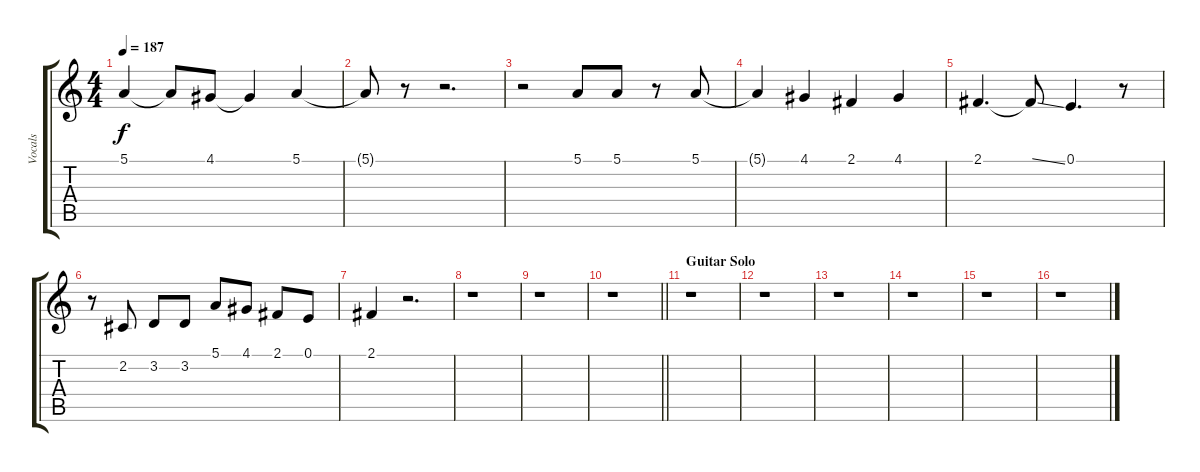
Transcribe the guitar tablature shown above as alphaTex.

\track ("Vocals" "Vocals") {instrument tenorsax}
\staff {score tabs}
\tuning (E4 B3 G3 D3 A2 E2) {hide}
\ts (4 4)
\tempo 187
\clef g2
\ks c
5.1.4{dy f} 5.1{t}.8 4.1.8 4.1{t}.4 5.1.4 |
5.1{t}.8 r.8 r.2{d} |
r.2 5.1.8 5.1.8 r.8 5.1.8 |
5.1{t}.4 4.1.4 2.1.4 4.1.4 |
2.1.4{d} 2.1{ss t}.8 0.1.4{d} r.8 |
r.8 2.2.8 3.2.8 3.2.8 5.1.8 4.1.8 2.1.8 0.1.8 |
2.1.4 r.2{d} |
r.1 |
r.1 |
\barLineRight lightlight
r.1 |
\section ("" "Guitar Solo")
r.1 |
r.1 |
r.1 |
r.1 |
r.1 |
r.1
